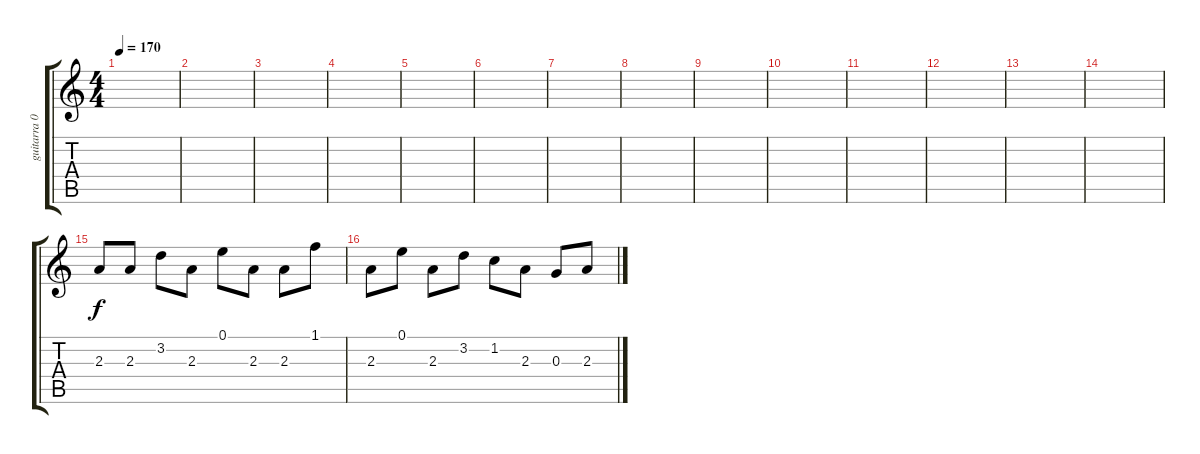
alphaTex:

\track ("guitarra 03" "guitarra 0") {instrument distortionguitar}
\staff {score tabs}
\tuning (E4 B3 G3 D3 A2 E2) {hide}
\ts (4 4)
\tempo 170
\clef g2
\ks c
|
|
|
|
|
|
|
|
|
|
|
|
|
|
2.3.8{volume 13} 2.3.8 3.2.8 2.3.8 0.1.8 2.3.8 2.3.8 1.1.8 |
2.3.8 0.1.8 2.3.8 3.2.8 1.2.8 2.3.8 0.3.8 2.3.8
